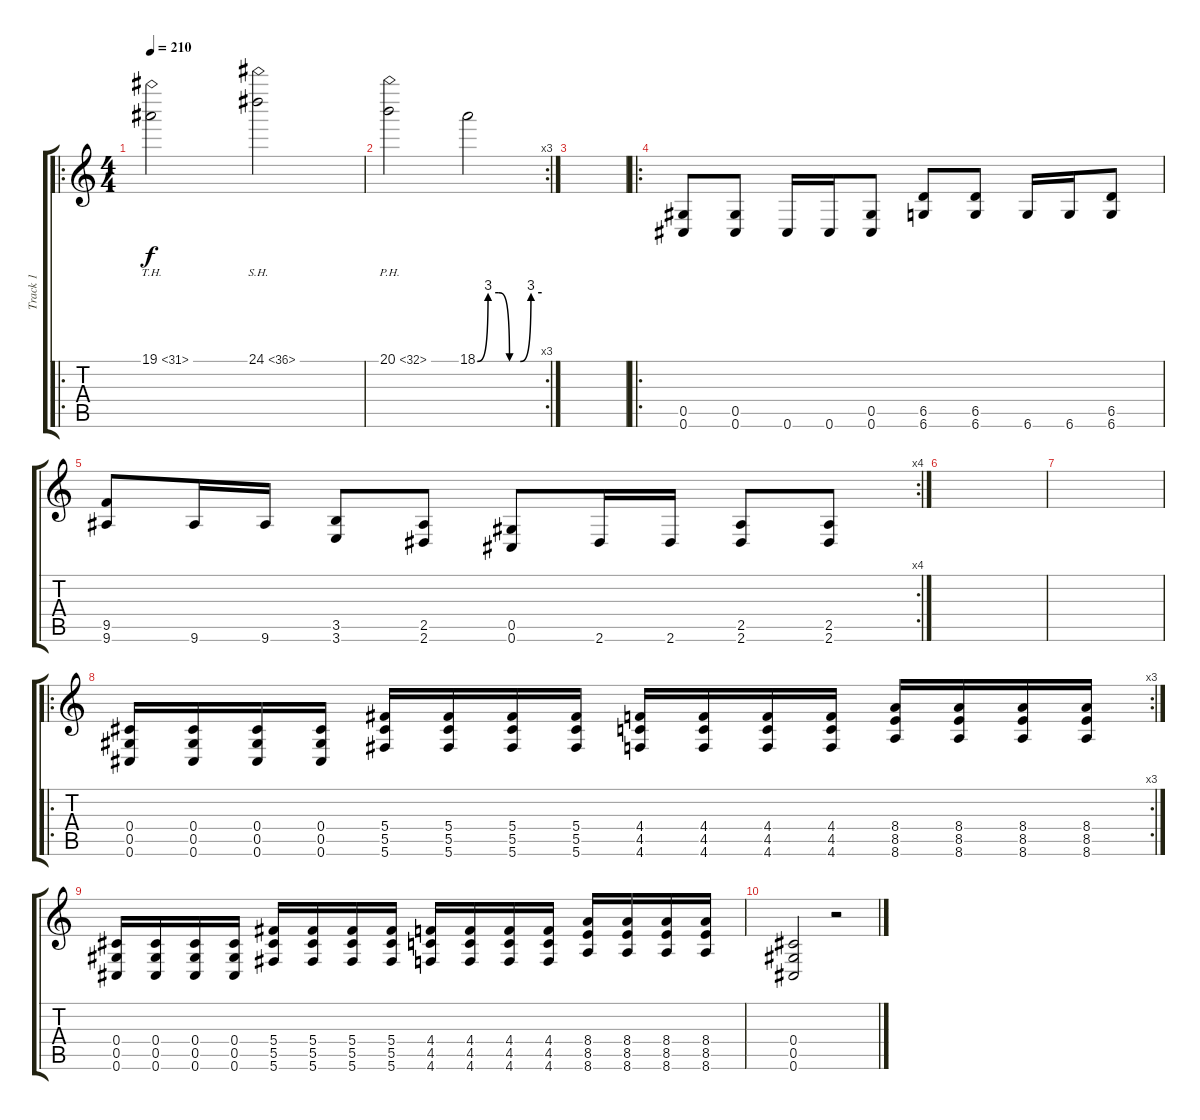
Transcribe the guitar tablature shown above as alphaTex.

\track ("Track 1" "Track 1") {instrument distortionguitar}
\staff {score tabs}
\tuning (Eb4 Bb3 Gb3 Db3 Ab2 Db2) {hide}
\ro
\ts (4 4)
\tempo 210
\clef g2
\ks c
19.1{th 12}.2{dy f} 24.1{sh 12}.2 |
\rc 3
20.1{ph 12}.2 18.1{be (custom 0 0 10 12 20 12 30 0 40 0 50 12 60 12)}.2 |
|
\ro
(0.5 0.6).8 (0.5 0.6).8 0.6.16 0.6.16 (0.5 0.6).8 (6.5 6.6).8 (6.5 6.6).8 6.6.16 6.6.16 (6.5 6.6).8 |
\rc 4
(9.5 9.6).8 9.6.16 9.6.16 (3.5 3.6).8 (2.5 2.6).8 (0.5 0.6).8 2.6.16 2.6.16 (2.5 2.6).8 (2.5 2.6).8 |
|
|
\ro
\rc 3
(0.4 0.5 0.6).16 (0.4 0.5 0.6).16 (0.4 0.5 0.6).16 (0.4 0.5 0.6).16 (5.4 5.5 5.6).16 (5.4 5.5 5.6).16 (5.4 5.5 5.6).16 (5.4 5.5 5.6).16 (4.4 4.5 4.6).16 (4.4 4.5 4.6).16 (4.4 4.5 4.6).16 (4.4 4.5 4.6).16 (8.4 8.5 8.6).16 (8.4 8.5 8.6).16 (8.4 8.5 8.6).16 (8.4 8.5 8.6).16 |
(0.4 0.5 0.6).16 (0.4 0.5 0.6).16 (0.4 0.5 0.6).16 (0.4 0.5 0.6).16 (5.4 5.5 5.6).16 (5.4 5.5 5.6).16 (5.4 5.5 5.6).16 (5.4 5.5 5.6).16 (4.4 4.5 4.6).16 (4.4 4.5 4.6).16 (4.4 4.5 4.6).16 (4.4 4.5 4.6).16 (8.4 8.5 8.6).16 (8.4 8.5 8.6).16 (8.4 8.5 8.6).16 (8.4 8.5 8.6).16 |
(0.4 0.5 0.6).2 r.2
